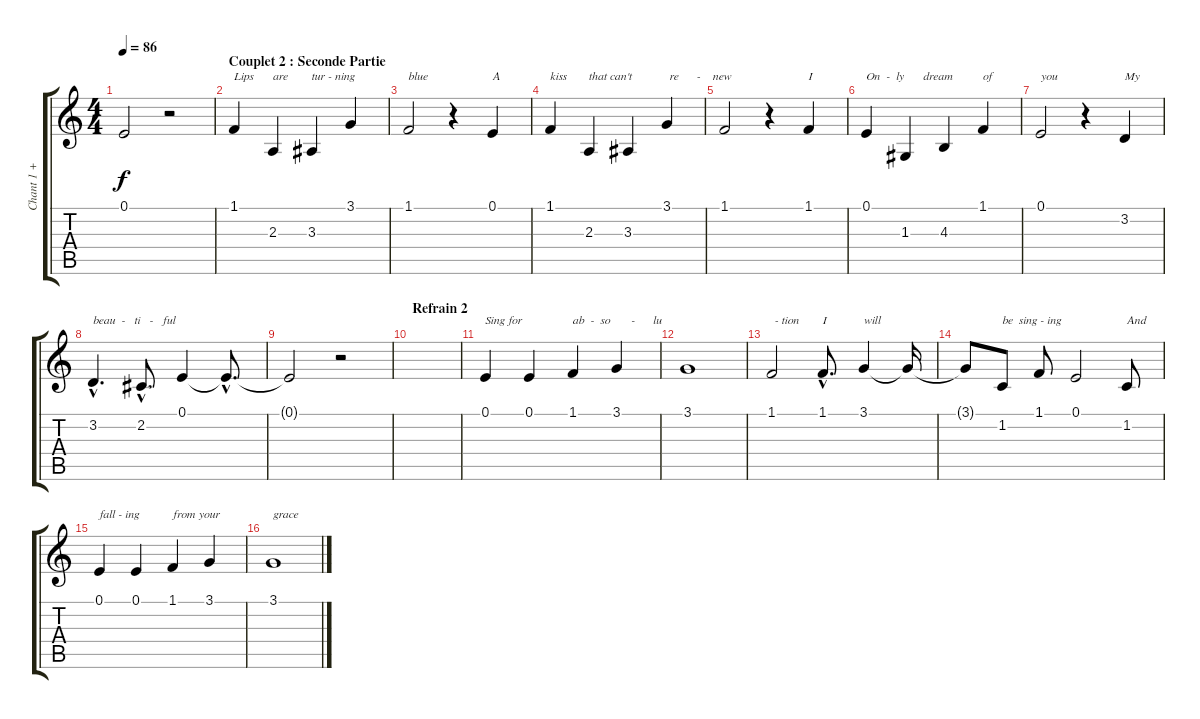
\track ("Chant 1 + Paroles [Matthew Bellamy]" "Chant 1 + ") {instrument synthbrass1}
\staff {score tabs}
\tuning (E4 B3 G3 D3 A2 E2) {hide}
\ts (4 4)
\tempo 86
\clef g2
\ks c
0.1{t}.2{dy f} r.2 |
\section ("" "Couplet 2 : Seconde Partie")
1.1.4{txt "Lips"} 2.3.4{txt "are"} 3.3.4{txt "tur - ning"} 3.1.4 |
1.1.2{txt "blue"} r.4 0.1.4{txt "A"} |
1.1.4{txt "kiss"} 2.3.4{txt "that can't"} 3.3.4 3.1.4{txt " re      -    new"} |
1.1.2 r.4 1.1.4{txt "I"} |
0.1.4{txt "On  -  ly"} 1.3.4{txt "      dream"} 4.3.4 1.1.4{txt "of"} |
0.1.2{txt "you"} r.4 3.2.4{txt "My"} |
3.2{hac}.4{d txt "beau  -   ti   -   ful"} 2.2{hac}.8{d} 0.1.4 0.1{hac t}.8{d} |
0.1{t}.2 r.2 |
\section ("" "Refrain 2")
|
0.1.4{txt "Sing for"} 0.1.4 1.1.4{txt "ab  -  so       -      lu"} 3.1.4 |
3.1.1 |
1.1.2{txt " - tion"} 1.1{hac}.8{d txt "I"} 3.1.4{txt "will"} 3.1{t}.16 |
3.1{t}.8 1.2.8{txt "be  sing - ing"} 1.1.8 0.1.2 1.2.8{txt "And"} |
0.1.4{txt "fall - ing"} 0.1.4 1.1.4{txt "from your"} 3.1.4 |
3.1.1{txt "grace"}
